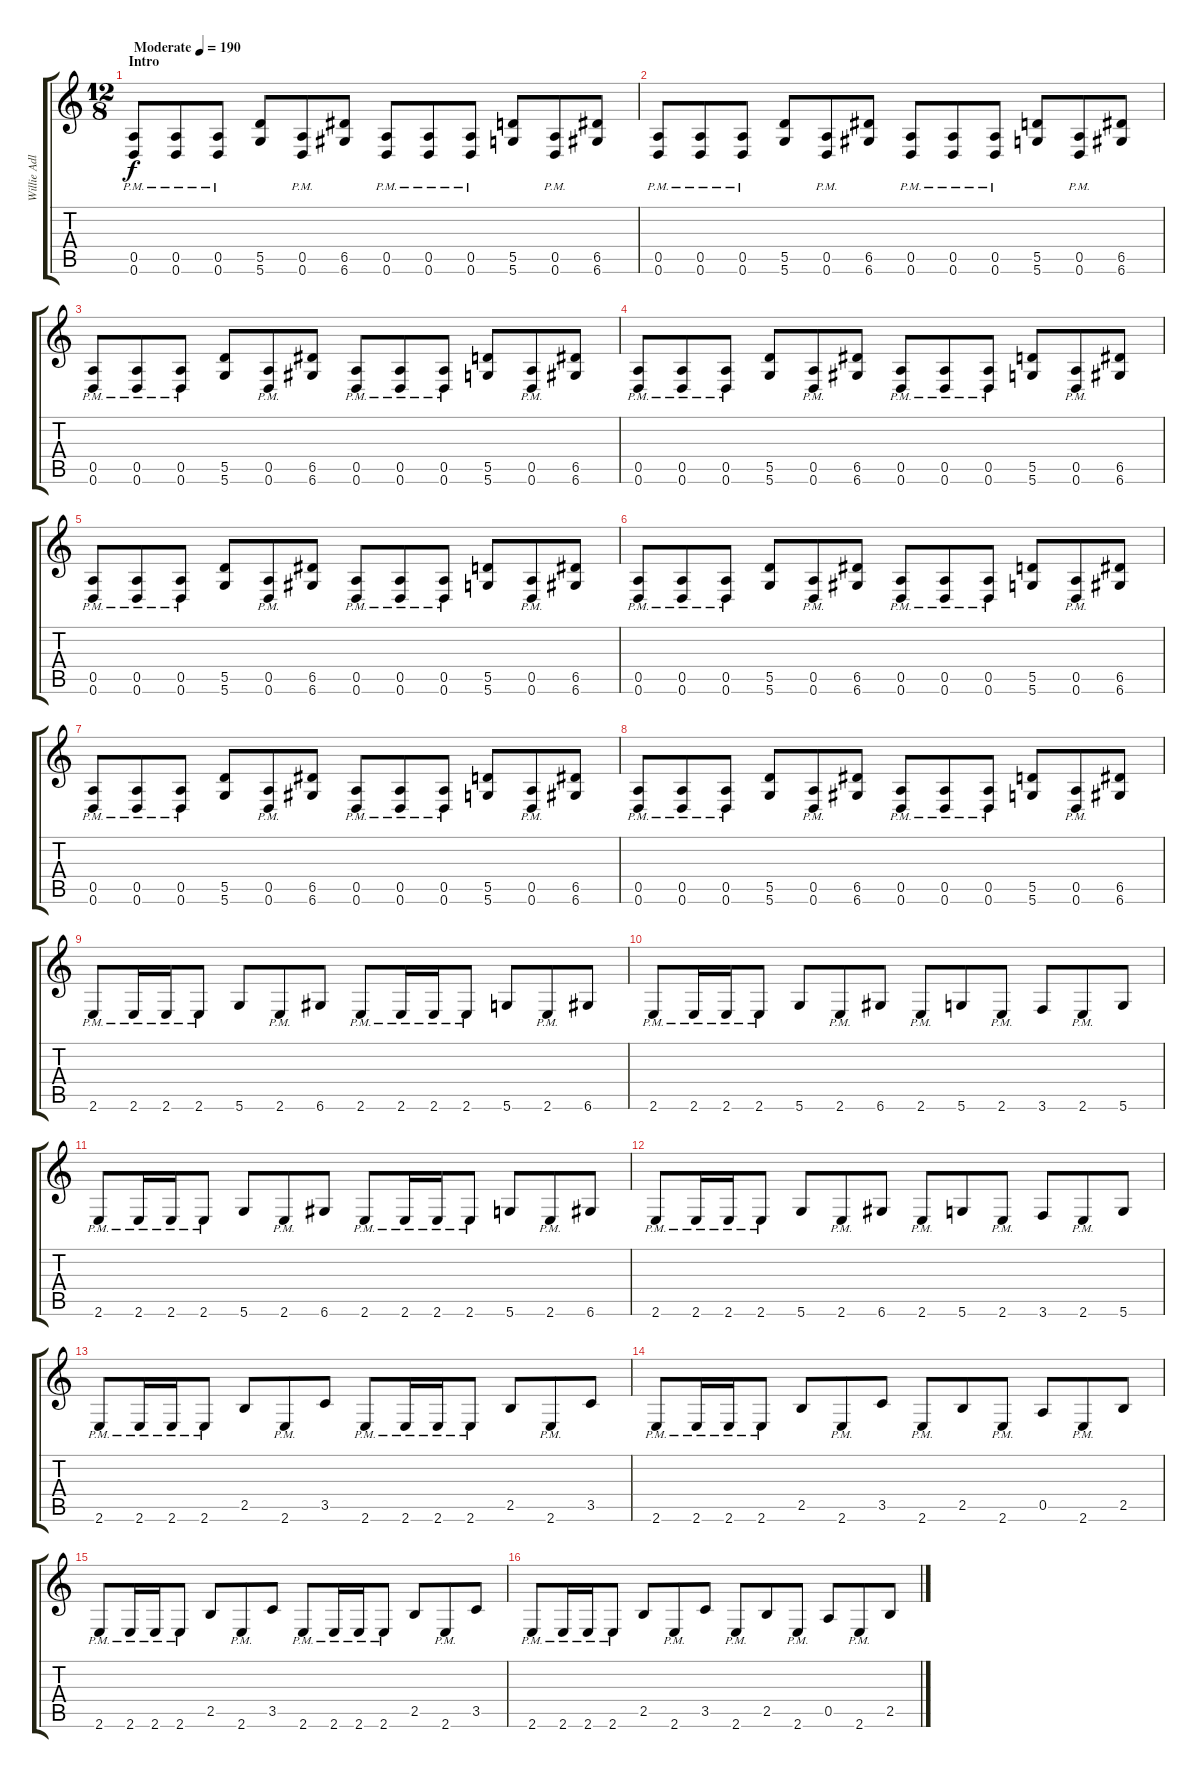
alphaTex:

\track ("Willie Adler - Rhythm" "Willie Adl") {instrument distortionguitar}
\staff {score tabs}
\tuning (E4 B3 G3 D3 A2 D2) {hide}
\ts (12 8)
\section ("" "Intro")
\tempo (190 "Moderate")
\clef g2
\ks c
(0.5{pm} 0.6{pm}).8{dy f instrument distortionguitar} (0.5{pm} 0.6{pm}).8 (0.5{pm} 0.6{pm}).8 (5.5 5.6).8 (0.5 0.6{pm}).8 (6.5 6.6).8 (0.5{pm} 0.6{pm}).8 (0.5{pm} 0.6{pm}).8 (0.5{pm} 0.6{pm}).8 (5.5 5.6).8 (0.5{pm} 0.6{pm}).8 (6.5 6.6).8 |
(0.5{pm} 0.6{pm}).8 (0.5{pm} 0.6{pm}).8 (0.5{pm} 0.6{pm}).8 (5.5 5.6).8 (0.5 0.6{pm}).8 (6.5 6.6).8 (0.5{pm} 0.6{pm}).8 (0.5{pm} 0.6{pm}).8 (0.5{pm} 0.6{pm}).8 (5.5 5.6).8 (0.5{pm} 0.6{pm}).8 (6.5 6.6).8 |
(0.5{pm} 0.6{pm}).8 (0.5{pm} 0.6{pm}).8 (0.5{pm} 0.6{pm}).8 (5.5 5.6).8 (0.5 0.6{pm}).8 (6.5 6.6).8 (0.5{pm} 0.6{pm}).8 (0.5{pm} 0.6{pm}).8 (0.5{pm} 0.6{pm}).8 (5.5 5.6).8 (0.5{pm} 0.6{pm}).8 (6.5 6.6).8 |
(0.5{pm} 0.6{pm}).8 (0.5{pm} 0.6{pm}).8 (0.5{pm} 0.6{pm}).8 (5.5 5.6).8 (0.5 0.6{pm}).8 (6.5 6.6).8 (0.5{pm} 0.6{pm}).8 (0.5{pm} 0.6{pm}).8 (0.5{pm} 0.6{pm}).8 (5.5 5.6).8 (0.5{pm} 0.6{pm}).8 (6.5 6.6).8 |
(0.5{pm} 0.6{pm}).8 (0.5{pm} 0.6{pm}).8 (0.5{pm} 0.6{pm}).8 (5.5 5.6).8 (0.5 0.6{pm}).8 (6.5 6.6).8 (0.5{pm} 0.6{pm}).8 (0.5{pm} 0.6{pm}).8 (0.5{pm} 0.6{pm}).8 (5.5 5.6).8 (0.5{pm} 0.6{pm}).8 (6.5 6.6).8 |
(0.5{pm} 0.6{pm}).8 (0.5{pm} 0.6{pm}).8 (0.5{pm} 0.6{pm}).8 (5.5 5.6).8 (0.5 0.6{pm}).8 (6.5 6.6).8 (0.5{pm} 0.6{pm}).8 (0.5{pm} 0.6{pm}).8 (0.5{pm} 0.6{pm}).8 (5.5 5.6).8 (0.5{pm} 0.6{pm}).8 (6.5 6.6).8 |
(0.5{pm} 0.6{pm}).8 (0.5{pm} 0.6{pm}).8 (0.5{pm} 0.6{pm}).8 (5.5 5.6).8 (0.5 0.6{pm}).8 (6.5 6.6).8 (0.5{pm} 0.6{pm}).8 (0.5{pm} 0.6{pm}).8 (0.5{pm} 0.6{pm}).8 (5.5 5.6).8 (0.5{pm} 0.6{pm}).8 (6.5 6.6).8 |
(0.5{pm} 0.6{pm}).8 (0.5{pm} 0.6{pm}).8 (0.5{pm} 0.6{pm}).8 (5.5 5.6).8 (0.5 0.6{pm}).8 (6.5 6.6).8 (0.5{pm} 0.6{pm}).8 (0.5{pm} 0.6{pm}).8 (0.5{pm} 0.6{pm}).8 (5.5 5.6).8 (0.5{pm} 0.6{pm}).8 (6.5 6.6).8 |
2.6{pm}.8 2.6{pm}.16 2.6{pm}.16 2.6{pm}.8 5.6.8 2.6{pm}.8 6.6.8 2.6{pm}.8 2.6{pm}.16 2.6{pm}.16 2.6{pm}.8 5.6.8 2.6{pm}.8 6.6.8 |
2.6{pm}.8 2.6{pm}.16 2.6{pm}.16 2.6{pm}.8 5.6.8 2.6{pm}.8 6.6.8 2.6{pm}.8 5.6.8 2.6{pm}.8 3.6.8 2.6{pm}.8 5.6.8 |
2.6{pm}.8 2.6{pm}.16 2.6{pm}.16 2.6{pm}.8 5.6.8 2.6{pm}.8 6.6.8 2.6{pm}.8 2.6{pm}.16 2.6{pm}.16 2.6{pm}.8 5.6.8 2.6{pm}.8 6.6.8 |
2.6{pm}.8 2.6{pm}.16 2.6{pm}.16 2.6{pm}.8 5.6.8 2.6{pm}.8 6.6.8 2.6{pm}.8 5.6.8 2.6{pm}.8 3.6.8 2.6{pm}.8 5.6.8 |
2.6{pm}.8 2.6{pm}.16 2.6{pm}.16 2.6{pm}.8 2.5.8 2.6{pm}.8 3.5.8 2.6{pm}.8 2.6{pm}.16 2.6{pm}.16 2.6{pm}.8 2.5.8 2.6{pm}.8 3.5.8 |
2.6{pm}.8 2.6{pm}.16 2.6{pm}.16 2.6{pm}.8 2.5.8 2.6{pm}.8 3.5.8 2.6{pm}.8 2.5.8 2.6{pm}.8 0.5.8 2.6{pm}.8 2.5.8 |
2.6{pm}.8 2.6{pm}.16 2.6{pm}.16 2.6{pm}.8 2.5.8 2.6{pm}.8 3.5.8 2.6{pm}.8 2.6{pm}.16 2.6{pm}.16 2.6{pm}.8 2.5.8 2.6{pm}.8 3.5.8 |
2.6{pm}.8 2.6{pm}.16 2.6{pm}.16 2.6{pm}.8 2.5.8 2.6{pm}.8 3.5.8 2.6{pm}.8 2.5.8 2.6{pm}.8 0.5.8 2.6{pm}.8 2.5.8
